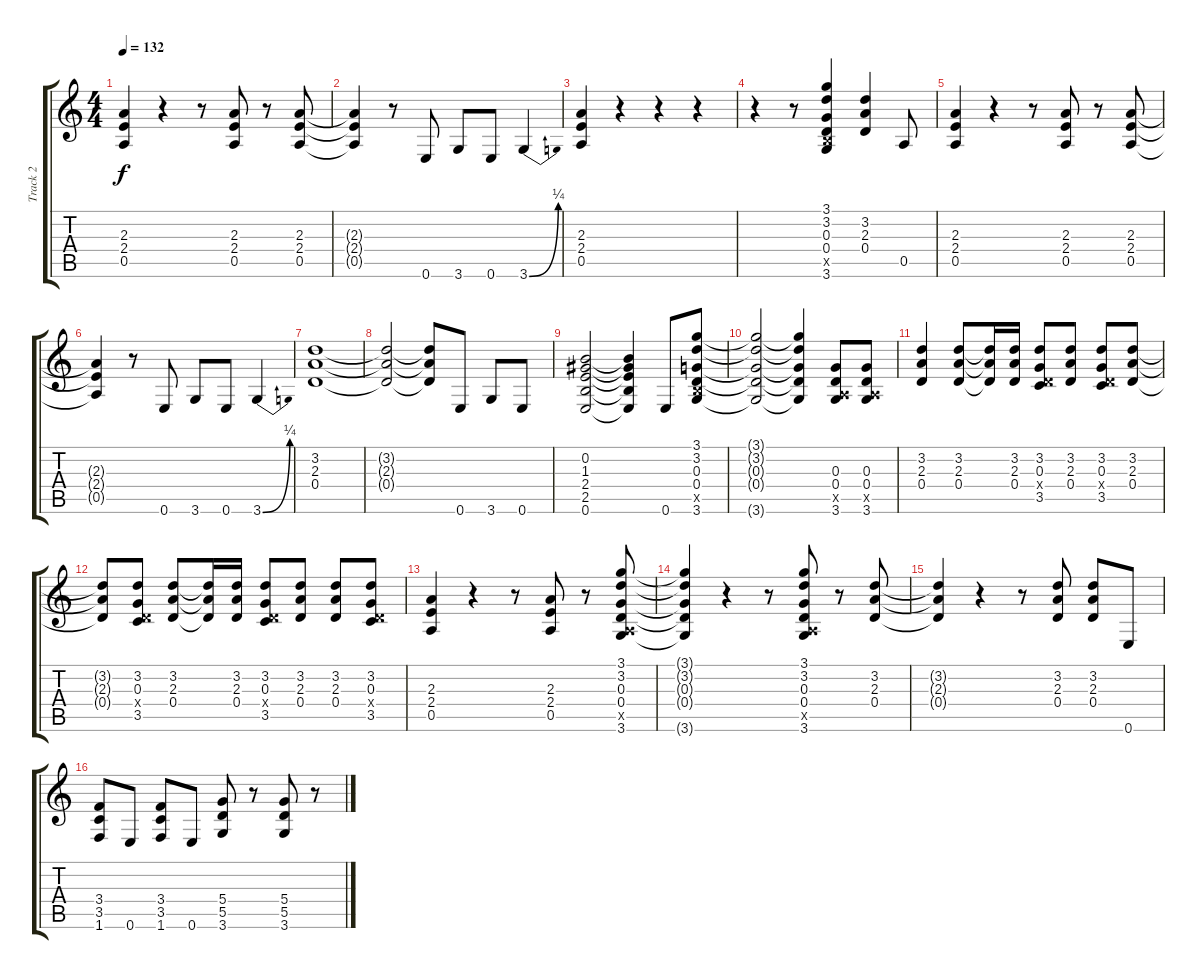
\track ("Track 2" "Track 2") {instrument distortionguitar}
\staff {score tabs}
\tuning (E4 B3 G3 D3 A2 E2) {hide}
\ts (4 4)
\tempo 132
\clef g2
\ks c
(2.3 2.4 0.5).4{dy f} r.4 r.8 (2.3 2.4 0.5).8 r.8 (2.3 2.4 0.5).8 |
(2.3{t} 2.4{t} 0.5{t}).4 r.8 0.6.8 3.6.8 0.6.8 3.6{be (bend 0 0 60 1)}.4 |
(2.3 2.4 0.5).4 r.4 r.4 r.4 |
r.4 r.8 (3.1 3.2 0.3 0.4 2.5{x} 3.6).4 (3.2 2.3 0.4).4 0.5.8 |
(2.3 2.4 0.5).4 r.4 r.8 (2.3 2.4 0.5).8 r.8 (2.3 2.4 0.5).8 |
(2.3{t} 2.4{t} 0.5{t}).4 r.8 0.6.8 3.6.8 0.6.8 3.6{be (bend 0 0 60 1)}.4 |
(3.2 2.3 0.4).1 |
(3.2{t} 2.3{t} 0.4{t}).2 (3.2{t} 2.3{t} 0.4{t}).8 0.6.8 3.6.8 0.6.8 |
(0.2 1.3 2.4 2.5 0.6).2 (0.2{t} 1.3{t} 2.4{t} 2.5{t} 0.6{t}).4 0.6.8 (3.1 3.2 0.3 0.4 2.5{x} 3.6).8 |
(3.1{t} 3.2{t} 0.3{t} 0.4{t} 3.6{t}).2 (3.1{t} 3.2{t} 0.3{t} 0.4{t} 3.6{t}).4 (0.3 0.4 0.5{x} 3.6).8 (0.3 0.4 0.5{x} 3.6).8 |
(3.2 2.3 0.4).4 (3.2 2.3 0.4).8 (3.2{t} 2.3{t} 0.4{t}).16 (3.2 2.3 0.4).16 (3.2 0.3 0.4{x} 3.5).8 (3.2 2.3 0.4).8 (3.2 0.3 0.4{x} 3.5).8 (3.2 2.3 0.4).8 |
(3.2{t} 2.3{t} 0.4{t}).8 (3.2 0.3 0.4{x} 3.5).8 (3.2 2.3 0.4).8 (3.2{t} 2.3{t} 0.4{t}).16 (3.2 2.3 0.4).16 (3.2 0.3 0.4{x} 3.5).8 (3.2 2.3 0.4).8 (3.2 2.3 0.4).8 (3.2 0.3 0.4{x} 3.5).8 |
(2.3 2.4 0.5).4 r.4 r.8 (2.3 2.4 0.5).8 r.8 (3.1 3.2 0.3 0.4 0.5{x} 3.6).8 |
(3.1{t} 3.2{t} 0.3{t} 0.4{t} 3.6{t}).4 r.4 r.8 (3.1 3.2 0.3 0.4 0.5{x} 3.6).8 r.8 (3.2 2.3 0.4).8 |
(3.2{t} 2.3{t} 0.4{t}).4 r.4 r.8 (3.2 2.3 0.4).8 (3.2 2.3 0.4).8 0.6.8 |
(3.4 3.5 1.6).8 0.6.8 (3.4 3.5 1.6).8 0.6.8 (5.4 5.5 3.6).8 r.8 (5.4 5.5 3.6).8 r.8
